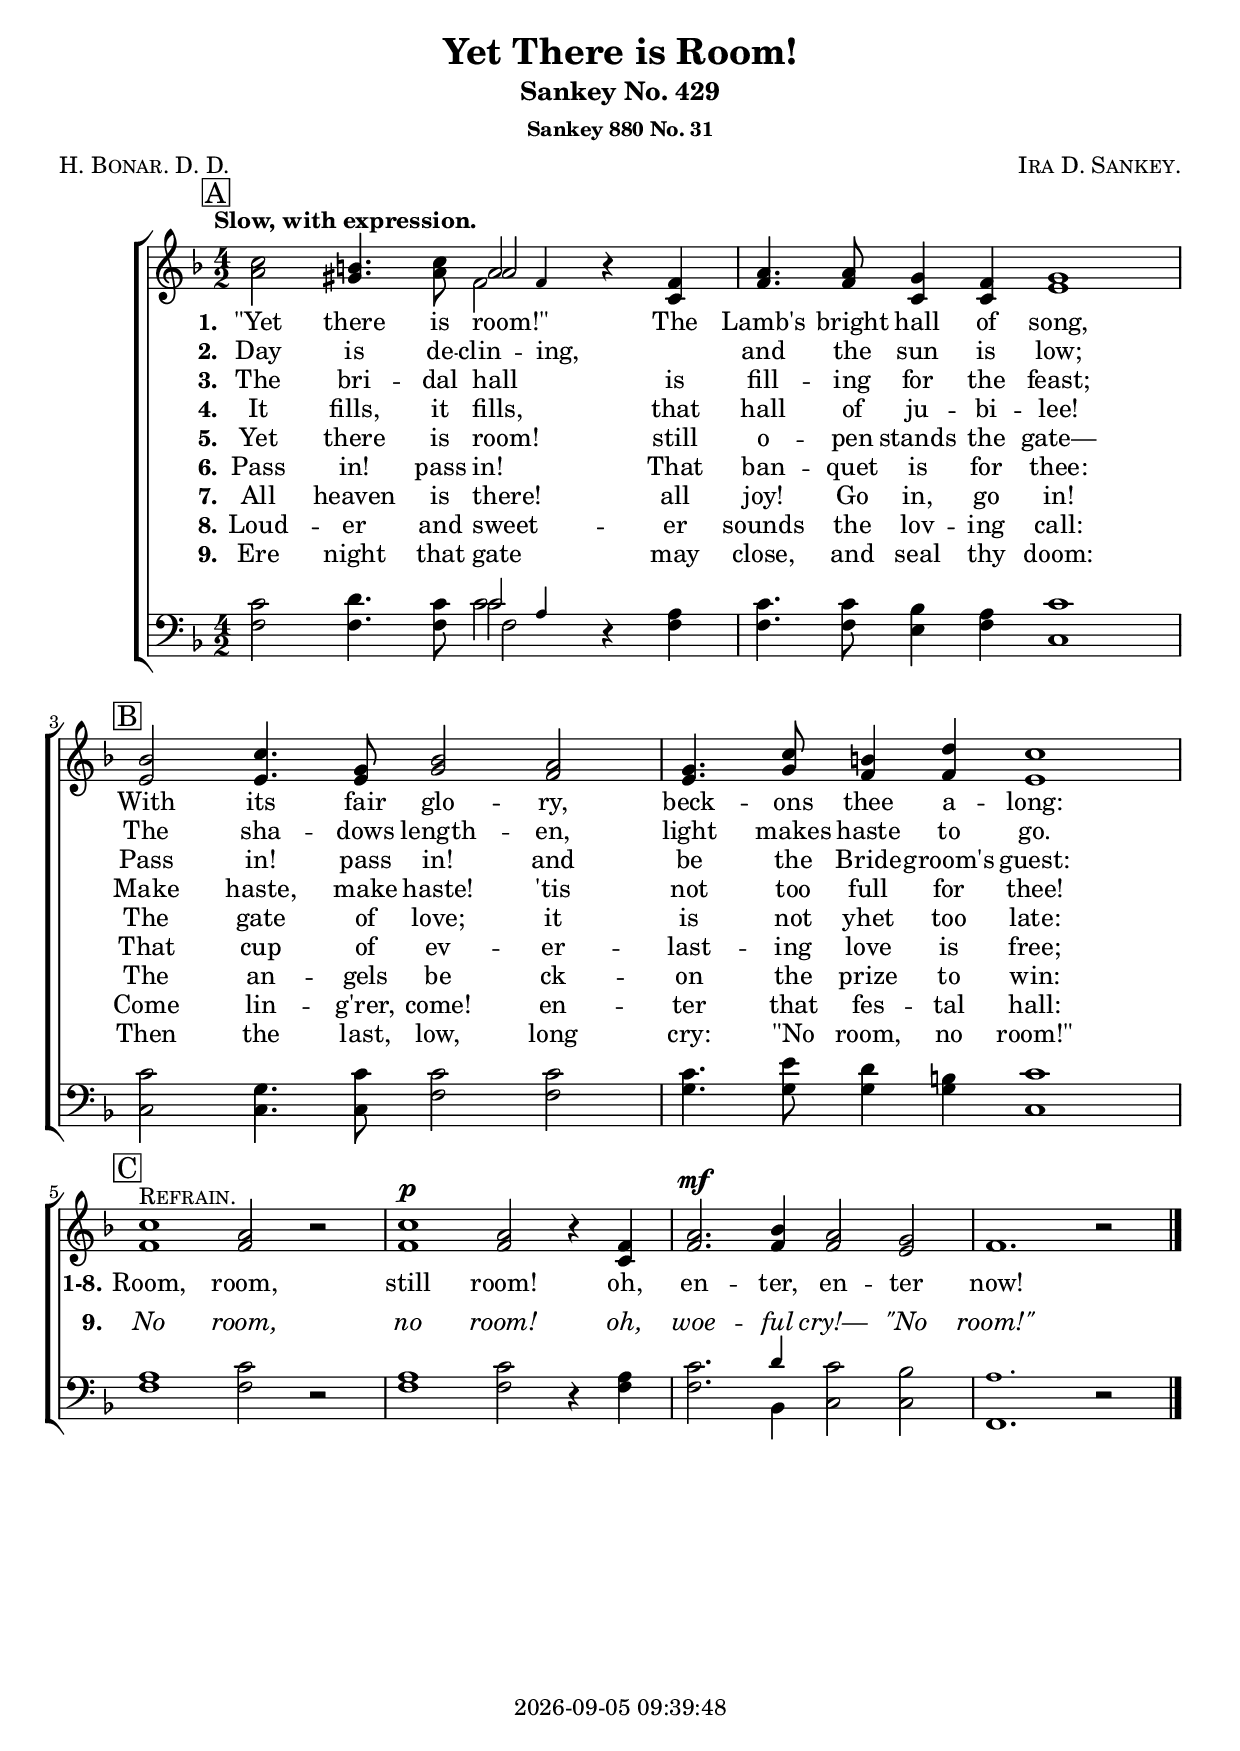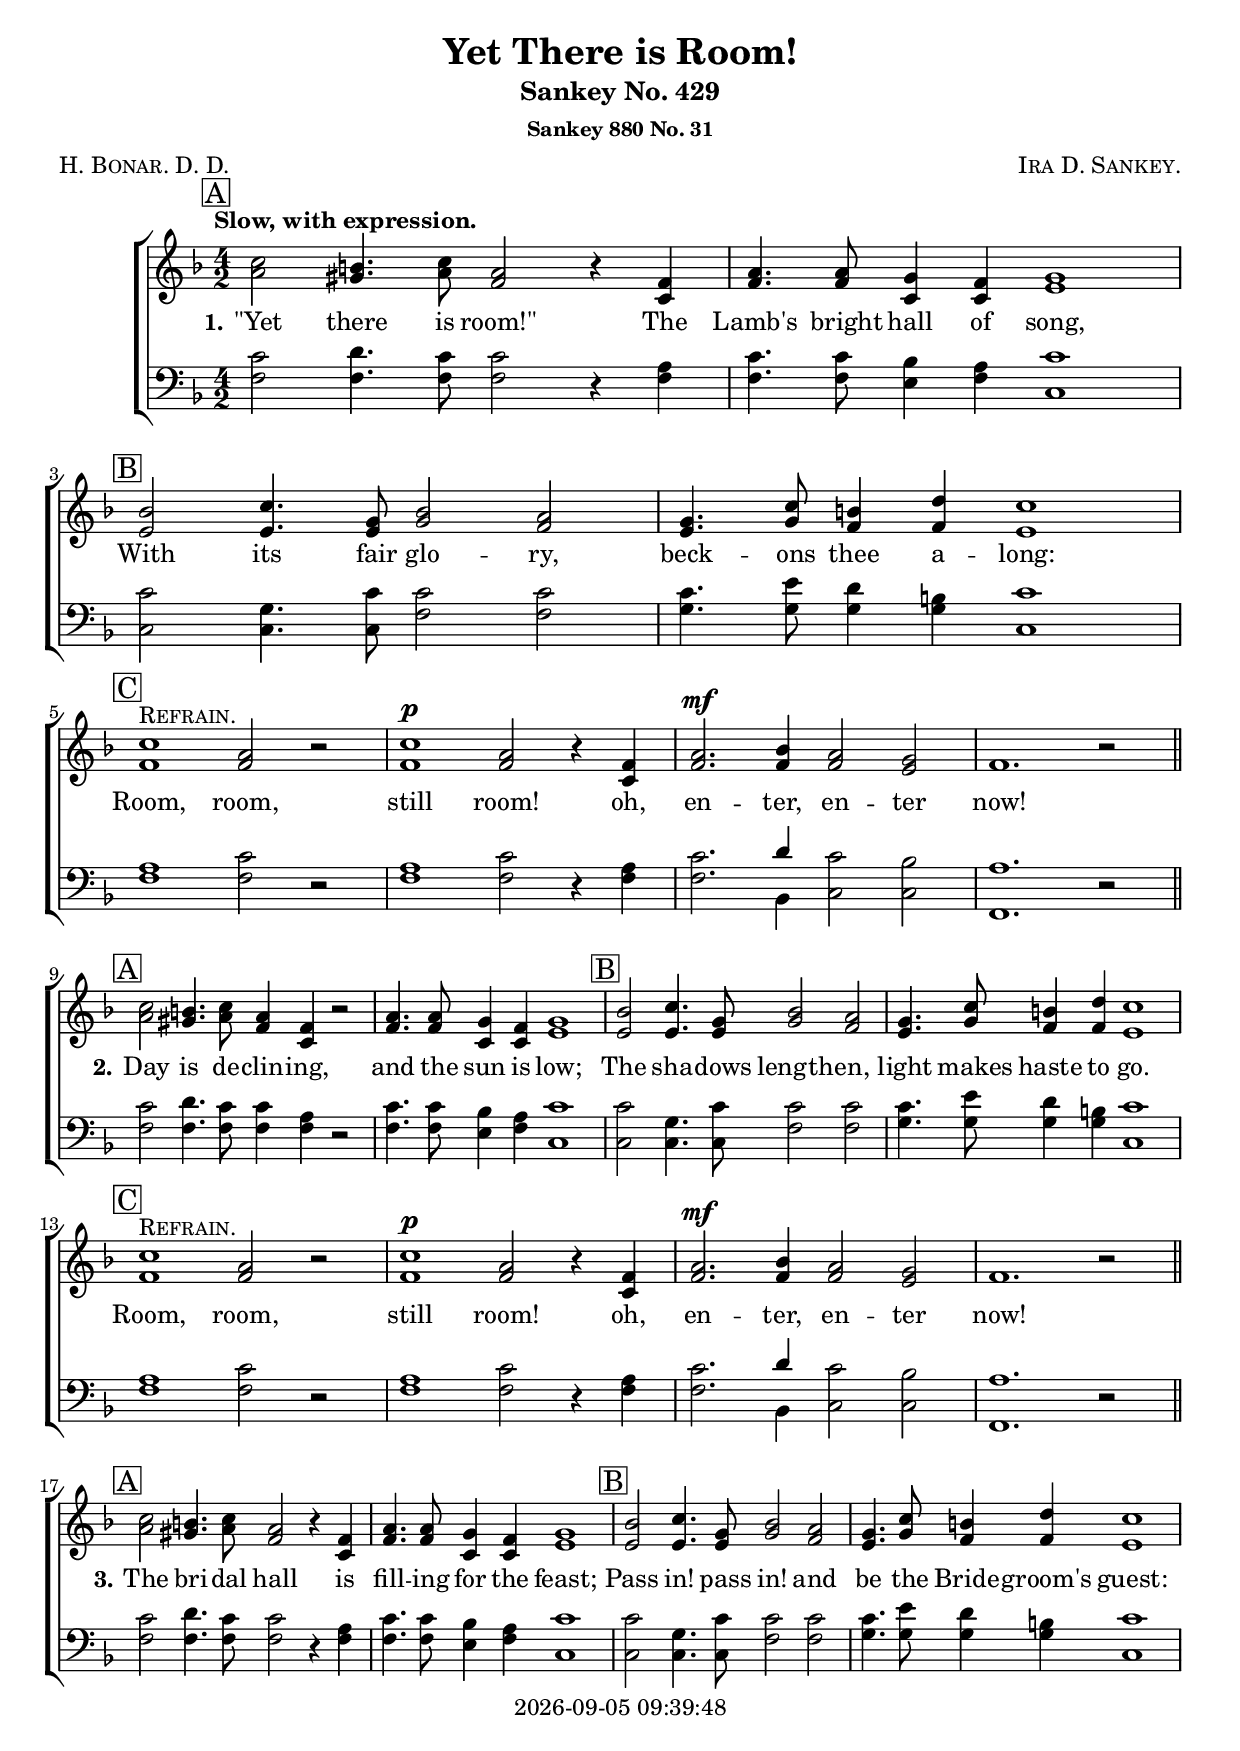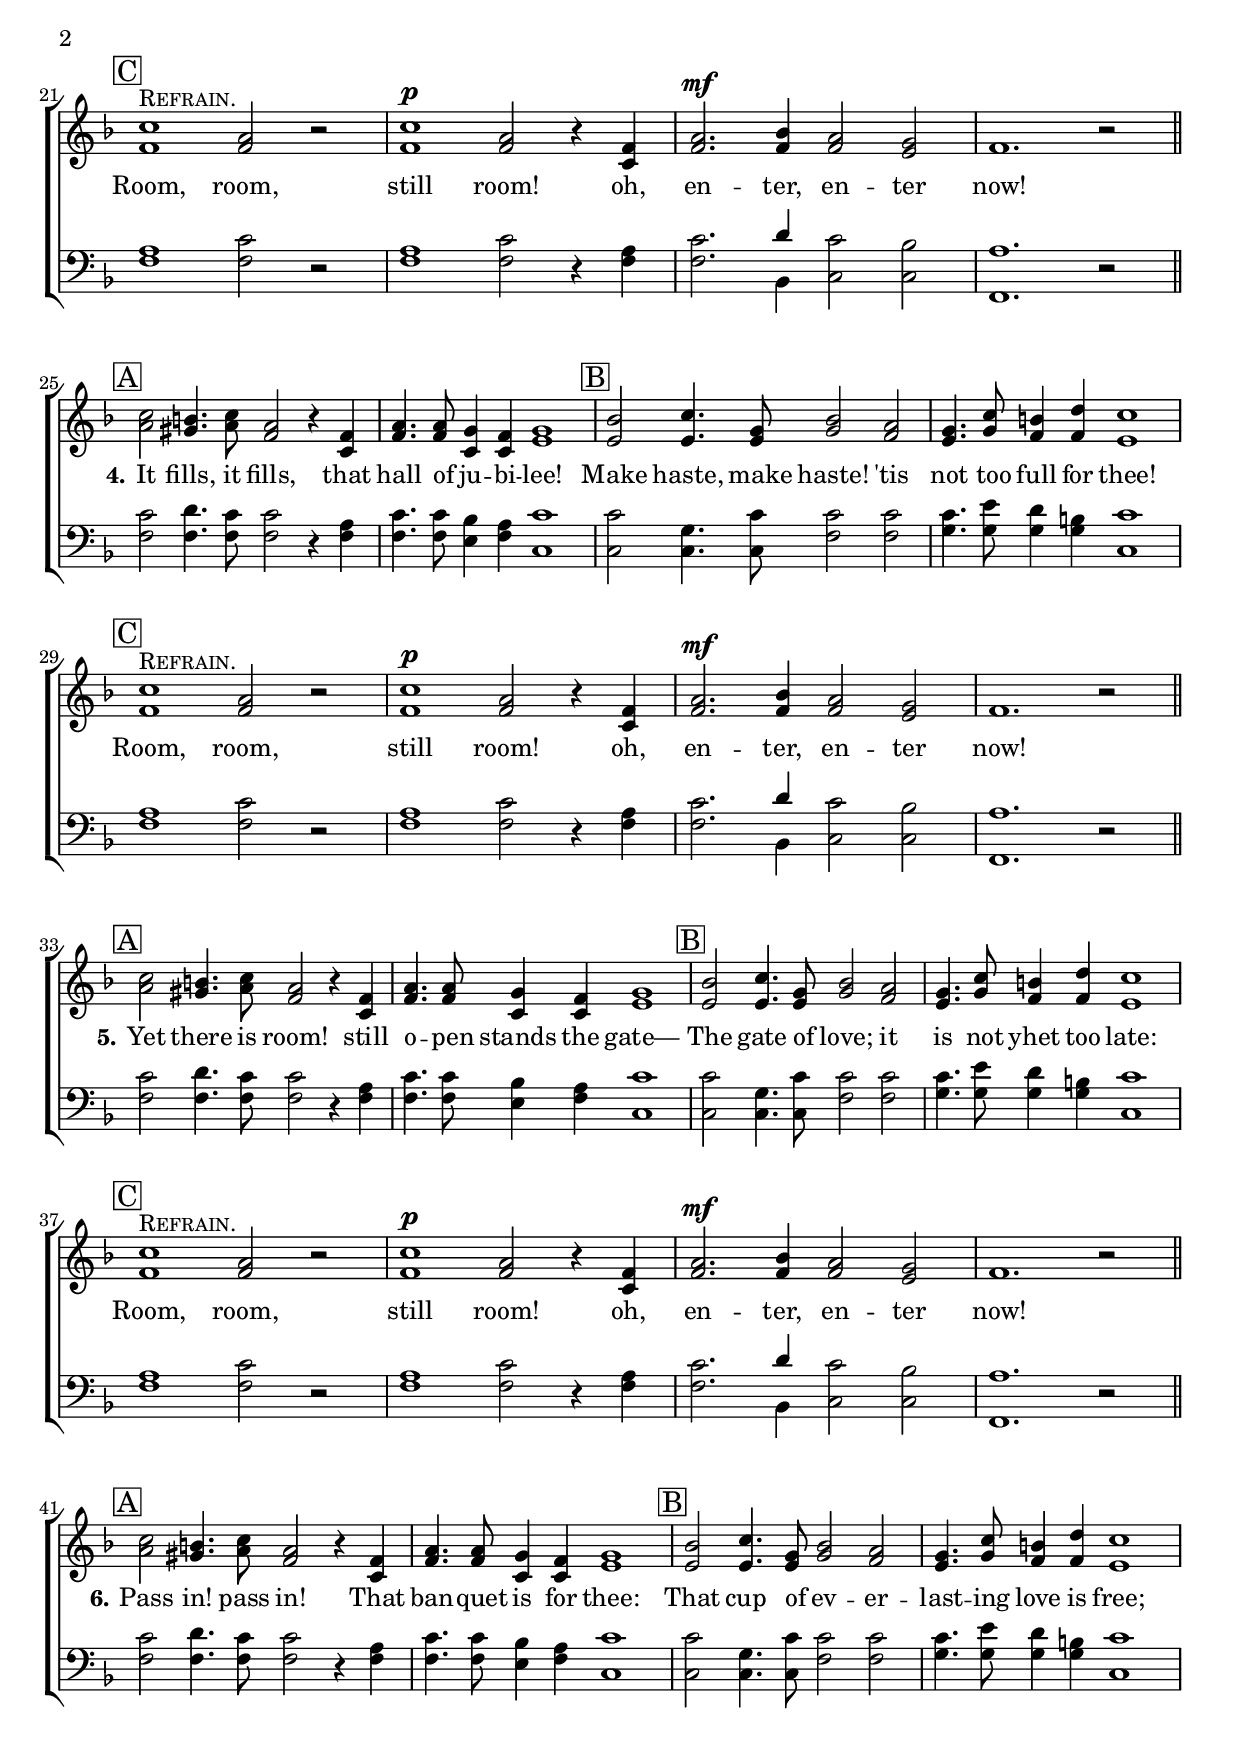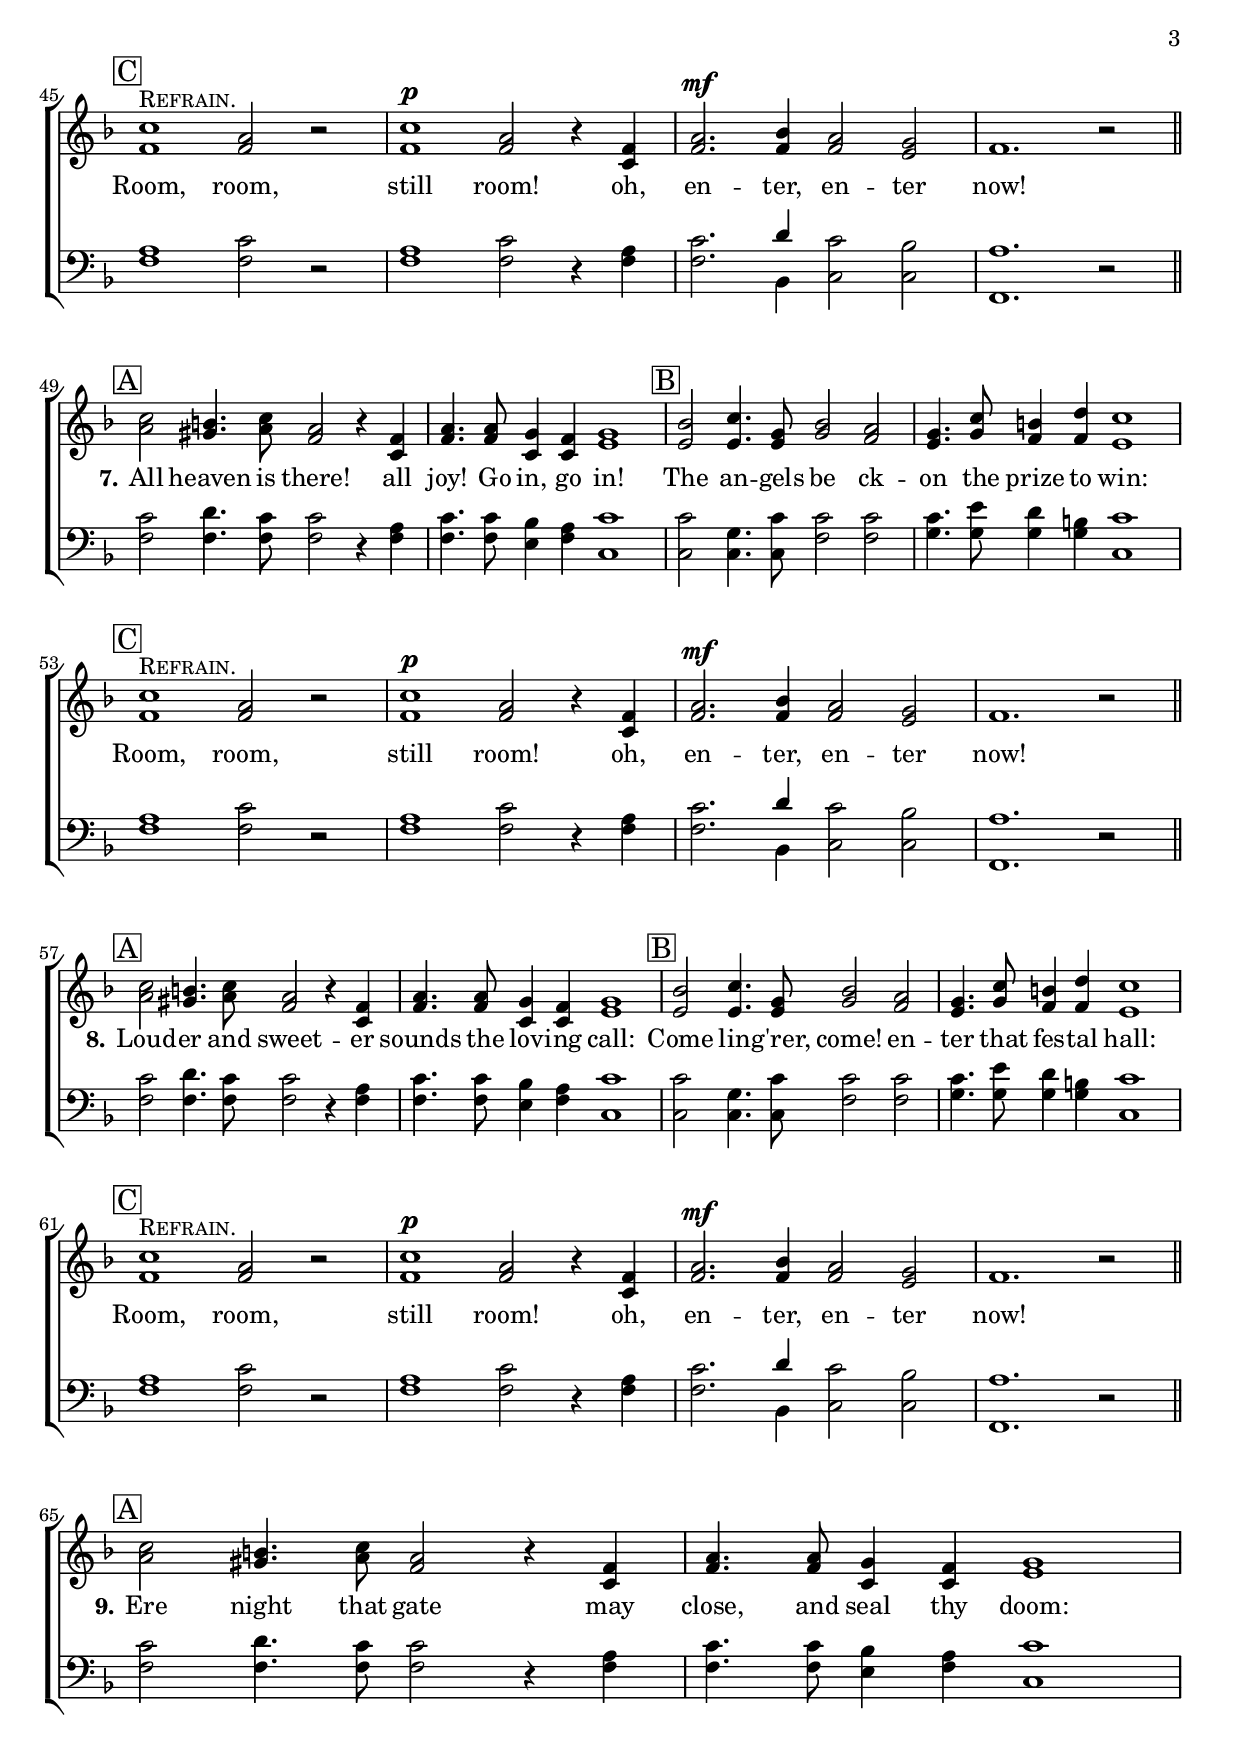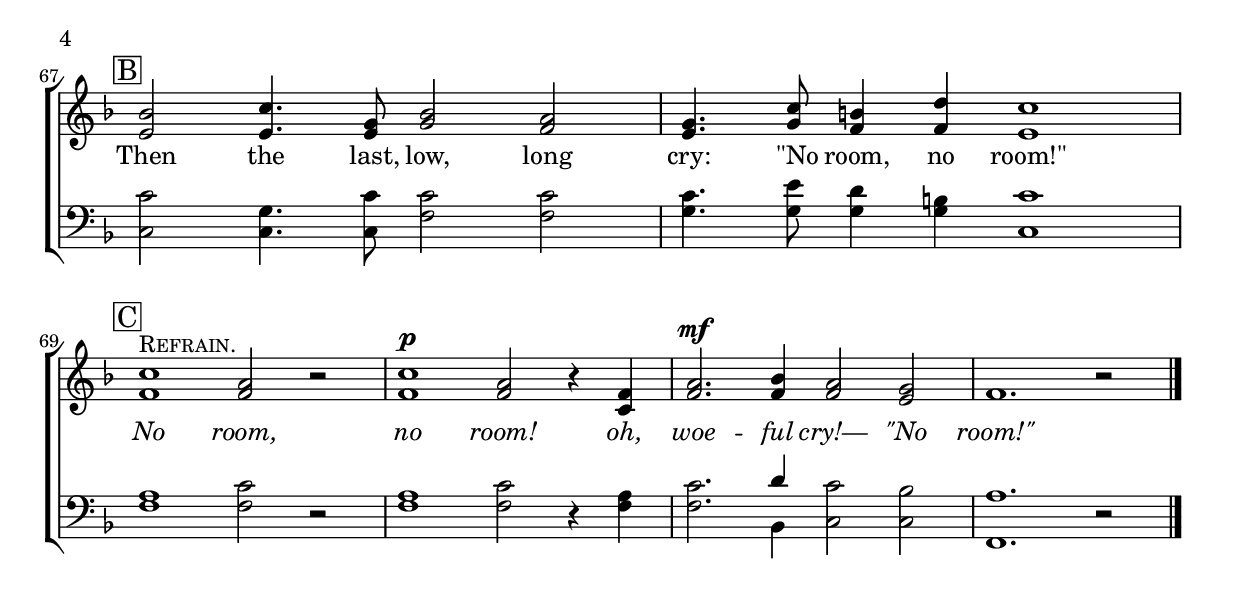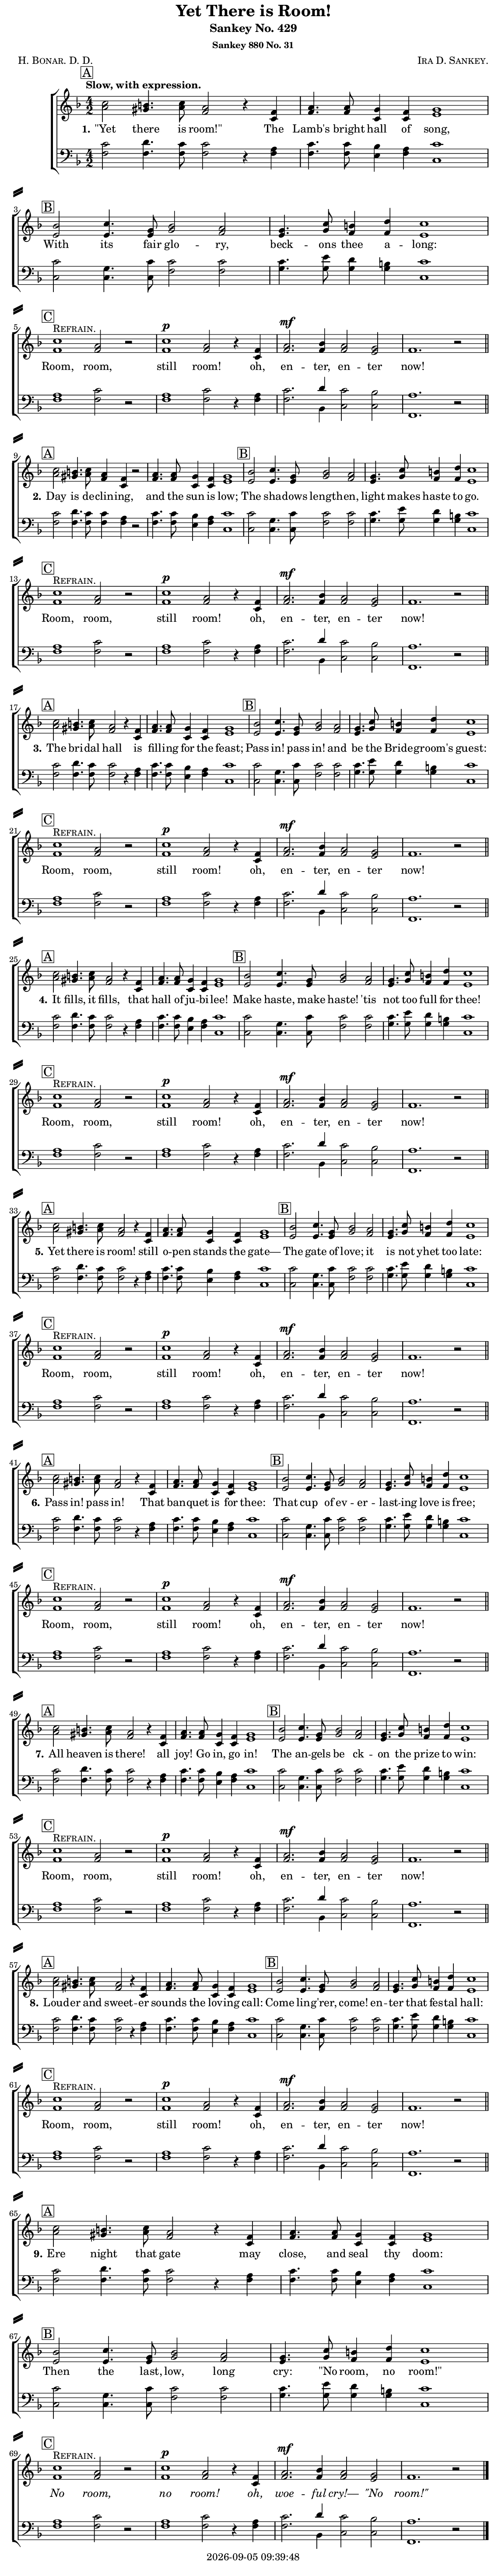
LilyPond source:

\version "2.22.1"

\include "articulate.ly"

today = #(strftime "%Y-%m-%d %H:%M:%S" (localtime (current-time)))

\header {
% centered at top
%  dedication  = "dedication"
  title       = "Yet There is Room!"
  subtitle    = "Sankey No. 429"
  subsubtitle = "Sankey 880 No. 31"
%  instrument  = "instrument"
  
% arrangement of following lines:
%
%  poet    composer
%  meter   arranger
%  piece       opus

  composer    = \markup\smallCaps "Ira D. Sankey."
%  arranger    = "arranger"
%  opus        = "opus"

  poet        = \markup\smallCaps "H. Bonar. D. D."
%  meter       = \markup\smallCaps "meter"
%  piece       = \markup\smallCaps "piece"

% centered at bottom
% tagline     = "tagline" % default lilypond version
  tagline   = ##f
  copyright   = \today
}

% #(set-global-staff-size 16)

global = {
  \key f \major
  \time 4/2
}

RehearsalTrack = {
% \set Score.currentBarNumber = #5
  \mark \markup { \box "A" } s1*4
  \mark \markup { \box "B" } s1*4
  \mark \markup { \box "C" } s1*8
}

TempoTrack = {
  \set Score.tempoHideNote = ##t
  \tempo "Slow, with expression." 4=120
}

nl = { \bar "||" \break }

soprano = \relative {
  \autoBeamOff
  \tag #'both  {c''2 b4. c8 <<{\hideNotes a4 \unHideNotes\tiny f} \new Voice a2>> r4 f}
  \tag #'v2    {c'2  b4. c8   a4 f r2  }
  \tag #'other {c'2  b4. c8   a2   r4 f}
  a4. 8 g4 f g1
  bes2 c4. g8 bes2 a % B
  g4. c8 b4 d c1 \break
  c1^\markup\smallCaps Refrain. a2 r % C
  c1^\p a2 r4 f
  a2.^\mf bes4 a2 g
  f1. r2
}

alto = \relative {
  \autoBeamOff
  \tag #'both  {a'2 gis4. a8 <<{\hideNotes f4 \unHideNotes \tiny c8} \new Voice f2>> r4 c}
  \tag #'v2    {a'2 gis4. a8 f4  c r2  }
  \tag #'other {a'2 gis4. a8 f2    r4 c}
  f4. 8 c4 4 e1
  e2 4. 8 g2 f % B
  e4. g8 f4 4 e1
  f1 2 r % C
  f1 2 r4 c
  f2. 4 2 e
  f1. r2
}

tenor = \relative {
  \autoBeamOff
  \tag #'both  {c'2 d4. c8 <<{\omit c4 \tiny a} \new Voice c2>> r4 a}
  \tag #'v2    {c2  d4. c8    c4 a                  r2  }
  \tag #'other {c2  d4. c8                     c2   r4 a}
  c4. 8 bes4 a c1
  c2 g4. c8 2 2 % B
  c4. e8 d4 b c1
  a1 c2 r % C
  a1 c2 r4 a
  c2. d4 c2 bes
  a1. r2
}

bass = \relative {
  \autoBeamOff
  \tag #'both  {f2 4. 8 <<{\omit f4 \tiny 4} \new Voice f2>> r4 f}
  \tag #'v2    {f2 4. 8    f4 4                  r2  }
  \tag #'other {f2 4. 8                     f2   r4 f}
  f4. 8 e4 f c1
  c2 4. 8 f2 2 % B
  g4. 8 4 4 c,1
  f1 2 r % C
  f1 2  r4 f
  f2. bes,4 c2 2
  f,1. r2
}

nom  = {   \set ignoreMelismata = ##t }
yesm = { \unset ignoreMelismata       }

chorus = \lyricmode {
  \set stanza = "1-8."
  Room, room, still room!
  oh, en -- ter, en -- ter now!
}

chorusMen = \lyricmode {
  _ _ _ _ _ _ _
  _ _ _ _ _ _ _
  _ _ _ _ _ _ _
  \set stanza = "9."
  \markup\italic No \markup\italic room, \markup\italic no \markup\italic room!
  \markup\italic oh, \markup\italic woe -- \markup\italic ful \markup\italic cry!— \markup\italic "\"No" \markup\italic "room!\""
}

verses = 9

wordsOne = \lyricmode {
  \set stanza = "1."
  "\"Yet" there is "room!\"" _ The Lamb's bright hall of song,
  With its fair glo -- ry, beck -- ons thee a -- long:
}
  
wordsTwo = \lyricmode {
  \set stanza = "2."
  Day is de -- clin -- ing, _ and the sun is low;
  The sha -- dows length -- en, light makes haste to go.
}
  
wordsThree = \lyricmode {
  \set stanza = "3."
  The bri -- dal hall _ is fill -- ing for the feast;
  Pass in! pass in! and be the Bride -- groom's guest:
}
  
wordsFour = \lyricmode {
  \set stanza = "4."
  It fills, it fills, _ that hall of ju -- bi -- lee!
  Make haste, make haste! 'tis not too full for thee!
}
  
wordsFive = \lyricmode {
  \set stanza = "5."
  Yet there is room! _ still o -- pen stands the gate—
  The gate of love; it is not yhet too late:
}
  
wordsSix = \lyricmode {
  \set stanza = "6."
  Pass in! pass in! _ That ban -- quet is for thee:
  That cup of ev -- er -- last -- ing love is free;
}
  
wordsSeven = \lyricmode {
  \set stanza = "7."
  All heaven is there! _ all joy! Go in, go in!
  The an -- gels be4ck -- on the prize to win:
}
  
wordsEight = \lyricmode {
  \set stanza = "8."
  Loud -- er and sweet -- _ er sounds the lov -- ing call:
  Come lin -- g'rer, come! en -- ter that fes -- tal hall:
}
  
wordsNine = \lyricmode {
  \set stanza = "9."
  Ere night that gate _ may close, and seal thy doom:
  Then the last, low, long cry: "\"No" room, no "room!\""
}
  
wordsSingle = \lyricmode {
  \set stanza = "1."
  "\"Yet" there is "room!\"" The Lamb's bright hall of song,
  With its fair glo -- ry, beck -- ons thee a -- long:
  Room, room, still room!
  oh, en -- ter, en -- ter now!

  \set stanza = "2."
  Day is de -- clin -- ing, and the sun is low;
  The sha -- dows length -- en, light makes haste to go.
  Room, room, still room!
  oh, en -- ter, en -- ter now!

  \set stanza = "3."
  The bri -- dal hall is fill -- ing for the feast;
  Pass in! pass in! and be the Bride -- groom's guest:
  Room, room, still room!
  oh, en -- ter, en -- ter now!

  \set stanza = "4."
  It fills, it fills, that hall of ju -- bi -- lee!
  Make haste, make haste! 'tis not too full for thee!
  Room, room, still room!
  oh, en -- ter, en -- ter now!

  \set stanza = "5."
  Yet there is room! still o -- pen stands the gate—
  The gate of love; it is not yhet too late:
  Room, room, still room!
  oh, en -- ter, en -- ter now!

  \set stanza = "6."
  Pass in! pass in! That ban -- quet is for thee:
  That cup of ev -- er -- last -- ing love is free;
  Room, room, still room!
  oh, en -- ter, en -- ter now!

  \set stanza = "7."
  All heaven is there! all joy! Go in, go in!
  The an -- gels be4ck -- on the prize to win:
  Room, room, still room!
  oh, en -- ter, en -- ter now!

  \set stanza = "8."
  Loud -- er and sweet -- er sounds the lov -- ing call:
  Come lin -- g'rer, come! en -- ter that fes -- tal hall:
  Room, room, still room!
  oh, en -- ter, en -- ter now!

  \set stanza = "9."
  Ere night that gate may close, and seal thy doom:
  Then the last, low, long cry: "\"No" room, no "room!\""
  \markup\italic No \markup\italic room, \markup\italic no \markup\italic room!
  \markup\italic oh, \markup\italic woe -- \markup\italic ful \markup\italic cry!— \markup\italic "\"No" \markup\italic "room!\""
}

wordsMidi = \lyricmode {
  \set stanza = "1."
  "\"Yet " "there " "is " "room!\" " "The " "Lamb's " "bright " "hall " "of " "song, "
  "\nWith " "its " "fair " glo "ry, " beck "ons " "thee " a "long: "
  "\nRoom, " "room, " "still " "room! "
  "\noh, " en "ter, " en "ter " "now! "

  \set stanza = "2."
  "\nDay " "is " de clin "ing, " "and " "the " "sun " "is " "low; "
  "\nThe " sha "dows " length "en, " "light " "makes " "haste " "to " "go. "
  "\nRoom, " "room, " "still " "room! "
  "\noh, " en "ter, " en "ter " "now! "

  \set stanza = "3."
  "\nThe " bri "dal " "hall " "is " fill "ing " "for " "the " "feast; "
  "\nPass " "in! " "pass " "in! " "and " "be " "the " Bride "groom's " "guest: "
  "\nRoom, " "room, " "still " "room! "
  "\noh, " en "ter, " en "ter " "now! "

  \set stanza = "4."
  "\nIt " "fills, " "it " "fills, " "that " "hall " "of " ju bi "lee! "
  "\nMake " "haste, " "make " "haste! " "'tis " "not " "too " "full " "for " "thee! "
  "\nRoom, " "room, " "still " "room! "
  "\noh, " en "ter, " en "ter " "now! "

  \set stanza = "5."
  "\nYet " "there " "is " "room! " "still " o "pen " "stands " "the " "gate— "
  "\nThe " "gate " "of " "love; " "it " "is " "not " "yhet " "too " "late: "
  "\nRoom, " "room, " "still " "room! "
  "\noh, " en "ter, " en "ter " "now! "

  \set stanza = "6."
  "\nPass " "in! " "pass " "in! " "That " ban "quet " "is " "for " "thee: "
  "\nThat " "cup " "of " ev er last "ing " "love " "is " "free; "
  "\nRoom, " "room, " "still " "room! "
  "\noh, " en "ter, " en "ter " "now! "

  \set stanza = "7."
  "\nAll " "heaven " "is " "there! " "all " "joy! " "Go " "in, " "go " "in! "
  "\nThe " an "gels " be4ck "on " "the " "prize " "to " "win: "
  "\nRoom, " "room, " "still " "room! "
  "\noh, " en "ter, " en "ter " "now! "

  \set stanza = "8."
  "\nLoud" "er " "and " sweet "er " "sounds " "the " lov "ing " "call: "
  "\nCome " lin "g'rer, " "come! " en "ter " "that " fes "tal " "hall: "
  "\nRoom, " "room, " "still " "room! "
  "\noh, " en "ter, " en "ter " "now! "

  \set stanza = "9."
  "\nEre " "night " "that " "gate " "may " "close, " "and " "seal " "thy " "doom: "
  "\nThen " "the " "last, " "low, " "long " "cry: " "\"No " "room, " "no " "room!\" "
  "\nNo " "room, " "no " "room! "
  "\noh, " woe "ful " "cry!— " "\"No " "room!\" "
}

wordsMidiMen = \lyricmode {
}

\book {
  \bookOutputSuffix "midi"
  \score {
%    \articulate
        \new ChoirStaff <<
                                % Soprano staff
          \new Staff = soprano
          <<
            \new Voice { \repeat unfold \verses \TempoTrack     }
            \new Voice { \global
                         \keepWithTag #'other \soprano
                         \keepWithTag #'v2    \soprano
                         \keepWithTag #'other \soprano
                         \keepWithTag #'other \soprano
                         \keepWithTag #'other \soprano
                         \keepWithTag #'other \soprano
                         \keepWithTag #'other \soprano
                         \keepWithTag #'other \soprano
                         \keepWithTag #'other \soprano
                         \bar "|."
                       }
            \addlyrics \wordsMidi
          >>
                                % Alto staff
          \new Staff = alto
          <<
            \new Voice { \global
                         \keepWithTag #'other \alto \nl
                         \keepWithTag #'v2    \alto \nl
                         \keepWithTag #'other \alto \nl
                         \keepWithTag #'other \alto \nl
                         \keepWithTag #'other \alto \nl
                         \keepWithTag #'other \alto \nl
                         \keepWithTag #'other \alto \nl
                         \keepWithTag #'other \alto \nl
                         \keepWithTag #'other \alto \nl
                         \bar "|."
                       }
          >>
                                % Tenor staff
          \new Staff = tenor
          <<
            \clef "treble_8"
            \new Voice { \global
                         \keepWithTag #'other \tenor
                         \keepWithTag #'v2    \tenor
                         \keepWithTag #'other \tenor
                         \keepWithTag #'other \tenor
                         \keepWithTag #'other \tenor
                         \keepWithTag #'other \tenor
                         \keepWithTag #'other \tenor
                         \keepWithTag #'other \tenor
                         \keepWithTag #'other \tenor
                       }
            \addlyrics \wordsMidiMen
          >>
                                % Bass staff
          \new Staff = bass
          <<
            \clef "bass"
            \new Voice { \global
                         \keepWithTag #'other \bass
                         \keepWithTag #'v2 \bass
                         \keepWithTag #'other \bass
                         \keepWithTag #'other \bass
                         \keepWithTag #'other \bass
                         \keepWithTag #'other \bass
                         \keepWithTag #'other \bass
                         \keepWithTag #'other \bass
                         \keepWithTag #'other \bass
                       }
          >>
        >>
    \midi {}
  }
}

\book {
  \bookOutputSuffix "repeat"
  \score {
        \new ChoirStaff <<
                                  % Joint soprano/alto staff
          \new Staff = women \with { printPartCombineTexts = ##f }
          <<
            \new Voice \RehearsalTrack
            \new Voice \TempoTrack
            \new NullVoice = "aligner" \keepWithTag #'both \soprano
            \new Voice \partCombine { \global \keepWithTag #'both \soprano \bar "|." } { \global \keepWithTag #'other \alto }
            \new Lyrics \lyricsto "aligner" { \wordsOne \chorus }
            \new Lyrics \lyricsto "aligner"   \wordsTwo
            \new Lyrics \lyricsto "aligner"   \wordsThree
            \new Lyrics \lyricsto "aligner"   \wordsFour
            \new Lyrics \lyricsto "aligner"   \wordsFive
            \new Lyrics \lyricsto "aligner"   \wordsSix
            \new Lyrics \lyricsto "aligner"   \wordsSeven
            \new Lyrics \lyricsto "aligner"   \wordsEight
            \new Lyrics \lyricsto "aligner"   \wordsNine
          >>
                                  % Joint tenor/bass staff
          \new Staff = men \with { printPartCombineTexts = ##f }
          <<
            \clef "bass"
            \new Voice \partCombine { \global \keepWithTag #'both \tenor } { \global \keepWithTag #'other \bass }
            \new NullVoice = alignerT { \keepWithTag #'both \tenor }
          >>
          \new Lyrics \with {alignAboveContext = men} \lyricsto alignerT \chorusMen
        >>
    \layout {
      indent = 1.5\cm
      \pointAndClickOff
      \context {
        \Staff \RemoveAllEmptyStaves
      }
    }
  }
}

singlescore = {
        \new ChoirStaff <<
                                  % Joint soprano/alto staff
          \new Staff = women \with { printPartCombineTexts = ##f }
          <<
            \new Voice { \repeat unfold \verses \RehearsalTrack }
            \new Voice { \repeat unfold \verses \TempoTrack }
            \new NullVoice = "aligner" {
                                         \keepWithTag #'other \soprano
                                         \keepWithTag #'v2    \soprano
                                         \keepWithTag #'other \soprano
                                         \keepWithTag #'other \soprano
                                         \keepWithTag #'other \soprano
                                         \keepWithTag #'other \soprano
                                         \keepWithTag #'other \soprano
                                         \keepWithTag #'other \soprano
                                         \keepWithTag #'other \soprano
                                       }
            \new Voice \partCombine { \global
                                      \keepWithTag #'other \soprano
                                      \keepWithTag #'v2    \soprano
                                      \keepWithTag #'other \soprano
                                      \keepWithTag #'other \soprano
                                      \keepWithTag #'other \soprano
                                      \keepWithTag #'other \soprano
                                      \keepWithTag #'other \soprano
                                      \keepWithTag #'other \soprano
                                      \keepWithTag #'other \soprano
                                      \bar "|."
                                    }
                                    { \global
                                      \keepWithTag #'other \alto \nl
                                      \keepWithTag #'v2    \alto \nl
                                      \keepWithTag #'other \alto \nl
                                      \keepWithTag #'other \alto \nl
                                      \keepWithTag #'other \alto \nl
                                      \keepWithTag #'other \alto \nl
                                      \keepWithTag #'other \alto \nl
                                      \keepWithTag #'other \alto \nl
                                      \keepWithTag #'other \alto \nl
                                      \bar "|."
                                    }
            \new Lyrics \lyricsto "aligner" \wordsSingle
          >>
                                  % Joint tenor/bass staff
          \new Staff = men \with { printPartCombineTexts = ##f }
          <<
            \clef "bass"
            \new Voice \partCombine { \global
                                      \keepWithTag #'other \tenor
                                      \keepWithTag #'v2    \tenor
                                      \keepWithTag #'other \tenor
                                      \keepWithTag #'other \tenor
                                      \keepWithTag #'other \tenor
                                      \keepWithTag #'other \tenor
                                      \keepWithTag #'other \tenor
                                      \keepWithTag #'other \tenor
                                      \keepWithTag #'other \tenor
                                    }
                                    { \global
                                      \keepWithTag #'other \bass
                                      \keepWithTag #'v2 \bass
                                      \keepWithTag #'other \bass
                                      \keepWithTag #'other \bass
                                      \keepWithTag #'other \bass
                                      \keepWithTag #'other \bass
                                      \keepWithTag #'other \bass
                                      \keepWithTag #'other \bass
                                      \keepWithTag #'other \bass
                                    }
            \new NullVoice = alignerT {
              \keepWithTag #'other \tenor
              \keepWithTag #'v2    \tenor
              \keepWithTag #'other \tenor
              \keepWithTag #'other \tenor
              \keepWithTag #'other \tenor
              \keepWithTag #'other \tenor
              \keepWithTag #'other \tenor
              \keepWithTag #'other \tenor
              \keepWithTag #'other \tenor
            }
          >>
        >>
}

\book {
  \bookOutputSuffix "single"
  \score {
    \singlescore
    \layout {
      indent = 1.5\cm
      \pointAndClickOff
      \context {
        \Staff \RemoveAllEmptyStaves
      }
    }
  }
}

\book {
  \bookOutputSuffix "singlepage"
  \paper {
    top-margin = 0
    left-margin = 7
    right-margin = 1
    paper-width = 190\mm
    page-breaking = #ly:one-page-breaking
    system-system-spacing.basic-distance = #15
    system-separator-markup = \slashSeparator
  }
  \score {
    \singlescore
    \layout {
      indent = 1.5\cm
      \pointAndClickOff
      \context {
        \Staff \RemoveAllEmptyStaves
      }
    }
  }
}
